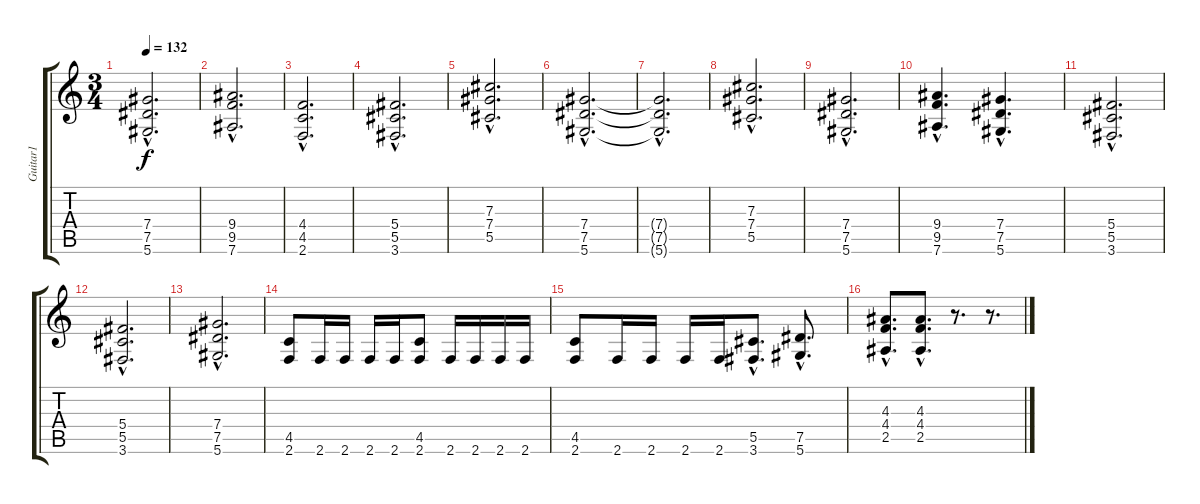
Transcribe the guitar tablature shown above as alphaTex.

\track ("Guitar1" "Guitar1") {instrument distortionguitar}
\staff {score tabs}
\tuning (Eb4 Bb3 Gb3 Db3 Ab2 Eb2) {hide}
\ts (3 4)
\tempo 132
\clef g2
\ks c
(7.4{hac} 7.5{hac} 5.6{hac}).2{d dy f} |
(9.4{hac} 9.5{hac} 7.6{hac}).2{d} |
(4.4{hac} 4.5{hac} 2.6{hac}).2{d} |
(5.4{hac} 5.5{hac} 3.6{hac}).2{d} |
(7.3{hac} 7.4{hac} 5.5{hac}).2{d} |
(7.4{hac} 7.5{hac} 5.6{hac}).2{d} |
(7.4{hac t} 7.5{hac t} 5.6{hac t}).2{d} |
(7.3{hac} 7.4{hac} 5.5{hac}).2{d} |
(7.4{hac} 7.5{hac} 5.6{hac}).2{d} |
(9.4{hac} 9.5{hac} 7.6{hac}).4{d} (7.4{hac} 7.5{hac} 5.6{hac}).4{d} |
(5.4{hac} 5.5{hac} 3.6{hac}).2{d} |
(5.4{hac} 5.5{hac} 3.6{hac}).2{d} |
(7.4{hac} 7.5{hac} 5.6{hac}).2{d} |
(4.5 2.6).8 2.6.16 2.6.16 2.6.16 2.6.16 (4.5 2.6).8 2.6.16 2.6.16 2.6.16 2.6.16 |
(4.5 2.6).8 2.6.16 2.6.16 2.6.16 2.6.16 (5.5{hac} 3.6{hac}).8{d} (7.5{hac} 5.6{hac}).8{d} |
(4.3{hac} 4.4{hac} 2.5{hac}).8{d} (4.3{hac} 4.4{hac} 2.5{hac}).8{d} r.8{d} r.8{d}
